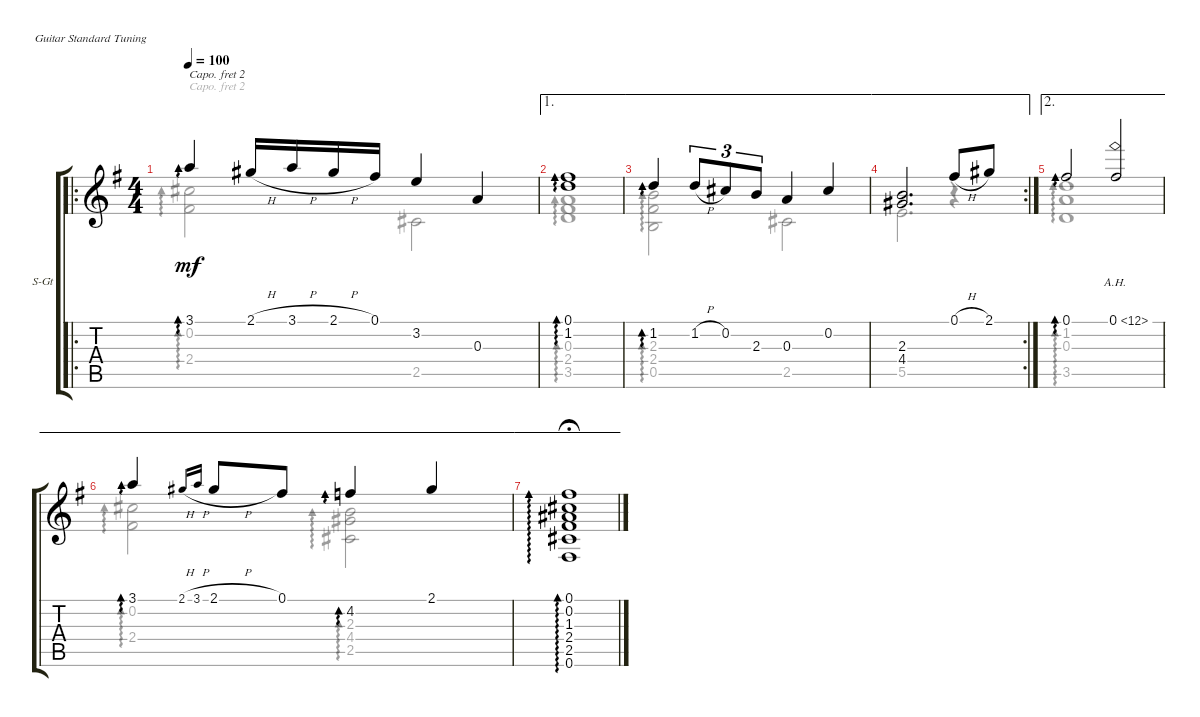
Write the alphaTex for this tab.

\bracketExtendMode groupsimilarinstruments
\firstSystemTrackNameOrientation horizontal
\otherSystemsTrackNameOrientation horizontal
\track ("Acoustic guitar" "S-Gt") {instrument acousticguitarsteel}
\staff {score tabs}
\capo 2
\tuning (E4 B3 G3 D3 A2 E2)
\voice
\ro
\ts (4 4)
\tempo 100
\clef g2
\ks g
3.1.4{ad 0 dy mf} 2.1{h}.16 3.1{h}.16 2.1{h}.16 0.1.16 3.2.4 0.3.4 |
\ae 1
(0.1 1.2).1{ad 240} |
\ae 1
1.2.4{ad 0} 1.2{h}.8{tu (3 2)} 0.2.8{tu (3 2)} 2.3.8{tu (3 2)} 0.3.4 0.2.4 |
\ae 1
\rc 2
(2.3 4.4).2{d} 0.1{h}.8 2.1.8 |
\ae 2
0.1.2{ad 0} 0.1{ah 12}.2 |
\ae 2
3.1.4{ad 240} 2.1{h}.16{gr onbeat} 3.1{h}.16{gr onbeat} 2.1{h}.8 0.1.8 4.2.4{ad 0} 2.1.4 |
\ae 2
(0.1 0.2 1.3 2.4 2.5 0.6).1{ad 0 fermata (medium 0.5)}
\voice
\clef g2
\ottava regular
\simile none
\ks g
(0.2 2.4).2{ad 0 dy mf} 2.5.2 |
(0.3 2.4 3.5).1{ad 0} |
(2.3 2.4 0.5).2{ad 0} 2.5.2 |
5.5.2{d} r.4 |
(1.2 0.3 3.5).1{ad 0} |
(0.2 2.4).2{ad 0} (2.3 4.4 2.5).2{ad 0} |
